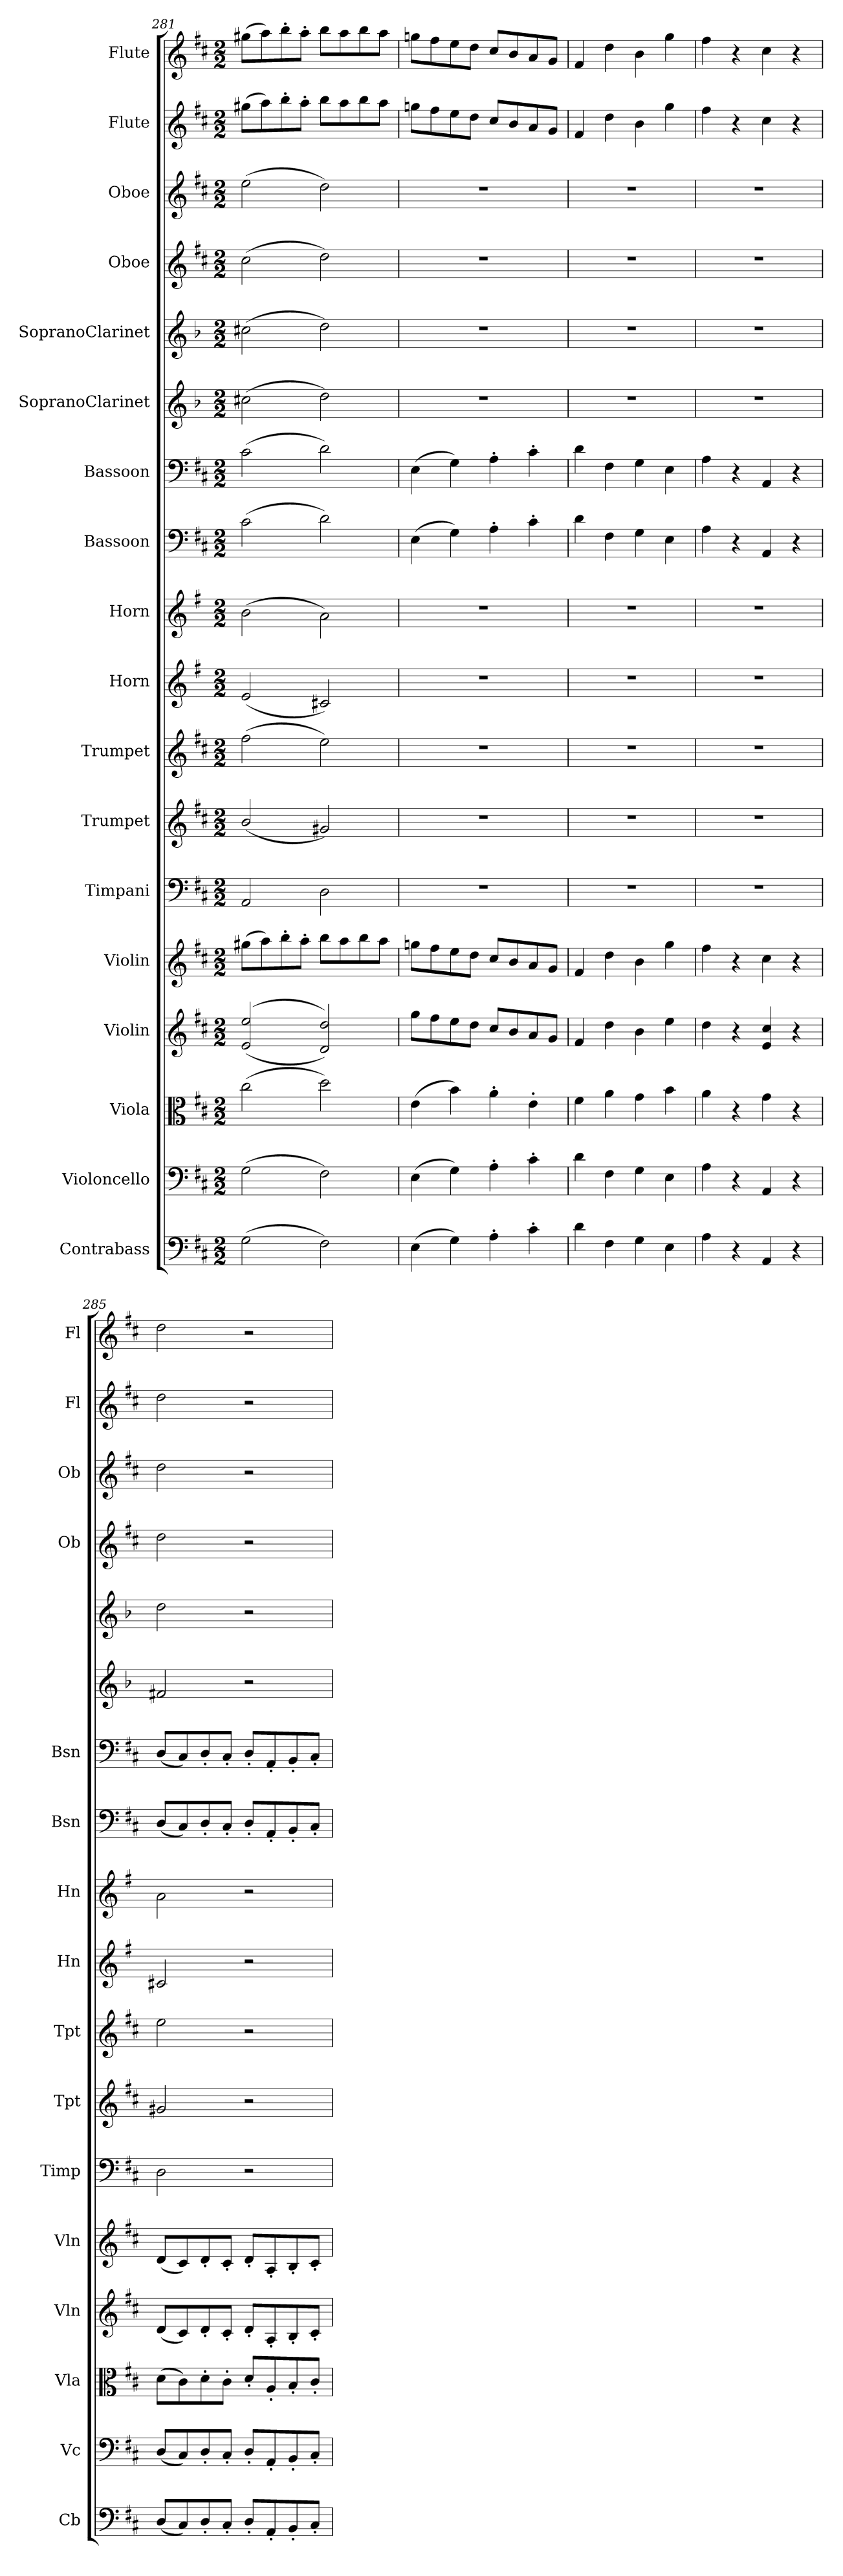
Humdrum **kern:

**kern	**kern	**kern	**kern	**kern	**kern	**kern	**kern	**kern	**kern	**kern	**kern	**kern	**kern	**kern	**kern	**kern	**kern
*part18	*part17	*part16	*part15	*part14	*part13	*part12	*part11	*part10	*part9	*part8	*part7	*part6	*part5	*part4	*part3	*part2	*part1
*staff18	*staff17	*staff16	*staff15	*staff14	*staff13	*staff12	*staff11	*staff10	*staff9	*staff8	*staff7	*staff6	*staff5	*staff4	*staff3	*staff2	*staff1
*I"Contrabass	*I"Violoncello	*I"Viola	*I"Violin	*I"Violin	*I"Timpani	*I"Trumpet	*I"Trumpet	*I"Horn	*I"Horn	*I"Bassoon	*I"Bassoon	*I"SopranoClarinet	*I"SopranoClarinet	*I"Oboe	*I"Oboe	*I"Flute	*I"Flute
*I'Cb	*I'Vc	*I'Vla	*I'Vln	*I'Vln	*I'Timp	*I'Tpt	*I'Tpt	*I'Hn	*I'Hn	*I'Bsn	*I'Bsn	*	*	*I'Ob	*I'Ob	*I'Fl	*I'Fl
*clefF4	*clefF4	*clefC3	*clefG2	*clefG2	*clefF4	*clefG2	*clefG2	*clefG2	*clefG2	*clefF4	*clefF4	*clefG2	*clefG2	*clefG2	*clefG2	*clefG2	*clefG2
*ITrd7c12	*	*	*	*	*	*ITrd1c2	*ITrd1c2	*ITrd4c7	*ITrd4c7	*	*	*	*	*	*	*	*
*k[f#c#]	*k[f#c#]	*k[f#c#]	*k[f#c#]	*k[f#c#]	*k[f#c#]	*k[]	*k[]	*k[]	*k[]	*k[f#c#]	*k[f#c#]	*k[b-]	*k[b-]	*k[f#c#]	*k[f#c#]	*k[f#c#]	*k[f#c#]
*D:	*D:	*D:	*D:	*D:	*D:	*	*	*	*	*D:	*D:	*	*	*D:	*D:	*D:	*D:
*M2/2	*M2/2	*M2/2	*M2/2	*M2/2	*M2/2	*M2/2	*M2/2	*M2/2	*M2/2	*M2/2	*M2/2	*M2/2	*M2/2	*M2/2	*M2/2	*M2/2	*M2/2
=281	=281	=281	=281	=281	=281	=281	=281	=281	=281	=281	=281	=281	=281	=281	=281	=281	=281
(>2GG\	(>2G\	(>2cc#\	(<(<2e/ 2ee/	(>8gg#X\L	2AA/	(<2a/	(>2ee\	(<2A/	(>2e\	(>2c#\	(>2c#\	(>2cc#X\	(>2cc#X\	(>2cc#\	(>2ee\	(>8gg#X\L	(>8gg#X\L
.	.	.	.	8aa\)	.	.	.	.	.	.	.	.	.	.	.	8aa\)	8aa\)
.	.	.	.	8bb'\	.	.	.	.	.	.	.	.	.	.	.	8bb'\	8bb'\
.	.	.	.	8aa'\J	.	.	.	.	.	.	.	.	.	.	.	8aa'\J	8aa'\J
2FF#\)	2F#\)	2dd\)	2d/ 2dd/))	8bb\L	2D\	2f#X/)	2dd\)	2F#X/)	2d\)	2d\)	2d\)	2dd\)	2dd\)	2dd\)	2dd\)	8bb\L	8bb\L
.	.	.	.	8aa\	.	.	.	.	.	.	.	.	.	.	.	8aa\	8aa\
.	.	.	.	8bb\	.	.	.	.	.	.	.	.	.	.	.	8bb\	8bb\
.	.	.	.	8aa\J	.	.	.	.	.	.	.	.	.	.	.	8aa\J	8aa\J
=282	=282	=282	=282	=282	=282	=282	=282	=282	=282	=282	=282	=282	=282	=282	=282	=282	=282
(>4EE\	(>4E\	(>4e\	8gg\L	8ggn\L	1r	1r	1r	1r	1r	(>4E\	(>4E\	1r	1r	1r	1r	8ggn\L	8ggn\L
.	.	.	8ff#\	8ff#\	.	.	.	.	.	.	.	.	.	.	.	8ff#\	8ff#\
4GG\)	4G\)	4b\)	8ee\	8ee\	.	.	.	.	.	4G\)	4G\)	.	.	.	.	8ee\	8ee\
.	.	.	8dd\J	8dd\J	.	.	.	.	.	.	.	.	.	.	.	8dd\J	8dd\J
4AA'\	4A'\	4a'\	8cc#/L	8cc#/L	.	.	.	.	.	4A'\	4A'\	.	.	.	.	8cc#/L	8cc#/L
.	.	.	8b/	8b/	.	.	.	.	.	.	.	.	.	.	.	8b/	8b/
4C#'\	4c#'\	4e'\	8a/	8a/	.	.	.	.	.	4c#'\	4c#'\	.	.	.	.	8a/	8a/
.	.	.	8g/J	8g/J	.	.	.	.	.	.	.	.	.	.	.	8g/J	8g/J
=283	=283	=283	=283	=283	=283	=283	=283	=283	=283	=283	=283	=283	=283	=283	=283	=283	=283
4D\	4d\	4f#\	4f#/	4f#/	1r	1r	1r	1r	1r	4d\	4d\	1r	1r	1r	1r	4f#/	4f#/
4FF#\	4F#\	4a\	4dd\	4dd\	.	.	.	.	.	4F#\	4F#\	.	.	.	.	4dd\	4dd\
4GG\	4G\	4g\	4b\	4b\	.	.	.	.	.	4G\	4G\	.	.	.	.	4b\	4b\
4EE\	4E\	4b\	4ee\	4gg\	.	.	.	.	.	4E\	4E\	.	.	.	.	4gg\	4gg\
=284	=284	=284	=284	=284	=284	=284	=284	=284	=284	=284	=284	=284	=284	=284	=284	=284	=284
4AA\	4A\	4a\	4dd\	4ff#\	1r	1r	1r	1r	1r	4A\	4A\	1r	1r	1r	1r	4ff#\	4ff#\
4r	4r	4r	4r	4r	.	.	.	.	.	4r	4r	.	.	.	.	4r	4r
4AAA/	4AA/	4g\	4e/ 4cc#/	4cc#\	.	.	.	.	.	4AA/	4AA/	.	.	.	.	4cc#\	4cc#\
4r	4r	4r	4r	4r	.	.	.	.	.	4r	4r	.	.	.	.	4r	4r
=285	=285	=285	=285	=285	=285	=285	=285	=285	=285	=285	=285	=285	=285	=285	=285	=285	=285
(<8DD/L	(<8D/L	(>8d\L	(<8d/L	(<8d/L	2D\	2f#X/	2dd\	2F#X/	2d\	(<8D/L	(<8D/L	2f#X/	2dd\	2dd\	2dd\	2dd\	2dd\
8CC#/)	8C#/)	8c#\)	8c#/)	8c#/)	.	.	.	.	.	8C#/)	8C#/)	.	.	.	.	.	.
8DD'/	8D'/	8d'\	8d'/	8d'/	.	.	.	.	.	8D'/	8D'/	.	.	.	.	.	.
8CC#'/J	8C#'/J	8c#'\J	8c#'/J	8c#'/J	.	.	.	.	.	8C#'/J	8C#'/J	.	.	.	.	.	.
8DD'/L	8D'/L	8d'/L	8d'/L	8d'/L	2r	2r	2r	2r	2r	8D'/L	8D'/L	2r	2r	2r	2r	2r	2r
8AAA'/	8AA'/	8A'/	8A'/	8A'/	.	.	.	.	.	8AA'/	8AA'/	.	.	.	.	.	.
8BBB'/	8BB'/	8B'/	8B'/	8B'/	.	.	.	.	.	8BB'/	8BB'/	.	.	.	.	.	.
8CC#'/J	8C#'/J	8c#'/J	8c#'/J	8c#'/J	.	.	.	.	.	8C#'/J	8C#'/J	.	.	.	.	.	.
=	=	=	=	=	=	=	=	=	=	=	=	=	=	=	=	=	=
*-	*-	*-	*-	*-	*-	*-	*-	*-	*-	*-	*-	*-	*-	*-	*-	*-	*-
